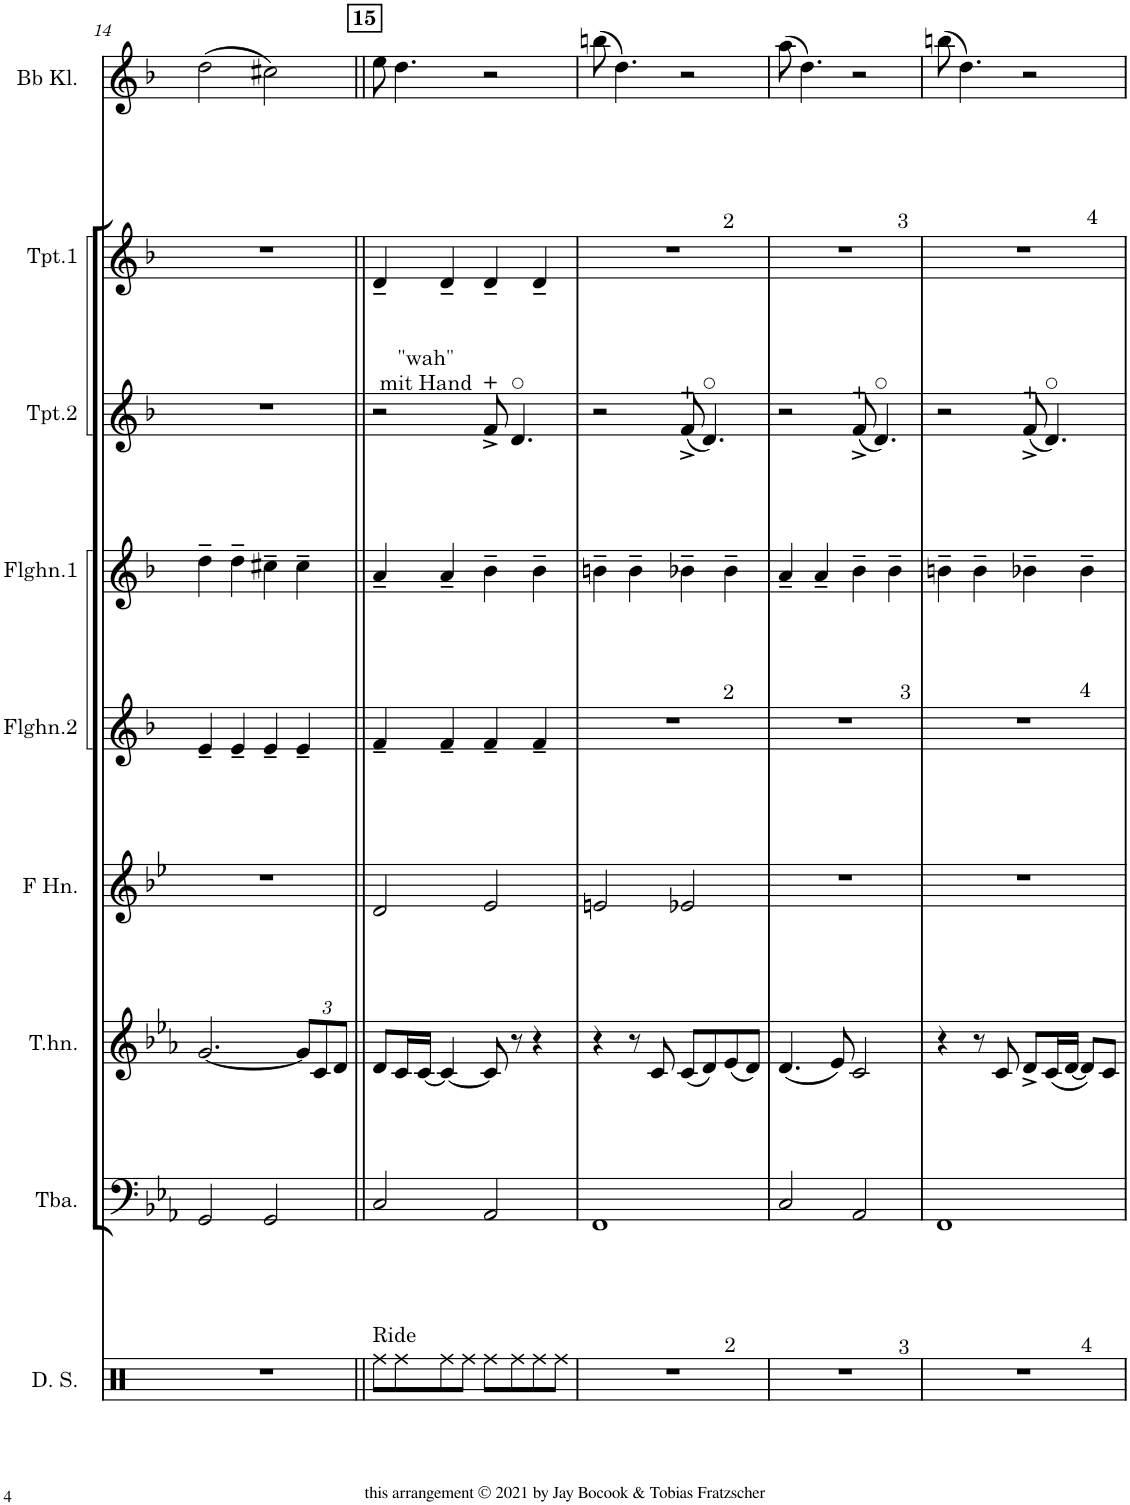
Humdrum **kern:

**kern	**kern	**kern	**kern	**kern	**kern	**kern	**kern	**kern
*part9	*part8	*part7	*part6	*part5	*part4	*part3	*part2	*part1
*staff9	*staff8	*staff7	*staff6	*staff5	*staff4	*staff3	*staff2	*staff1
*I"Drum Set	*I"Tuba	*I"Tenorhorn	*I"Horn in F	*I"Flügelhorn 2	*I"Flügelhorn 1	*I"Trompete 2	*I"Trompete 1	*I"Klarinette
*I'D. S.	*I'Tba.	*I'T.hn.	*	*I'Flghn.2	*I'Flghn.1	*I'Tpt.2	*I'Tpt.1	*
!!LO:PB:g=z
*clefX	*clefF4	*clefG2	*clefG2	*clefG2	*clefG2	*clefG2	*clefG2	*clefG2
*	*	*Trd4c7	*Trd4c7	*Trd1c2	*Trd1c2	*Trd1c2	*Trd1c2	*Trd1c2
*k[]	*k[b-e-a-]	*k[b-e-a-]	*k[b-e-]	*k[b-]	*k[b-]	*k[b-]	*k[b-]	*k[b-]
*M4/4	*M4/4	*M4/4	*M4/4	*M4/4	*M4/4	*M4/4	*M4/4	*M4/4
*met(c)	*met(c)	*met(c)	*met(c)	*met(c)	*met(c)	*met(c)	*met(c)	*met(c)
=14	=14	=14	=14	=14	=14	=14	=14	=14
1r	2GG/	[2.g/	1r	4e~</	4dd~>\	1r	1r	(2dd\
.	.	.	.	4e~</	4dd~>\	.	.	.
.	2GG/	.	.	4e~</	4cc#X~>\	.	.	2cc#X\)
*	*	*Xbrackettup	*	*	*	*	*	*
.	.	12g/L]	.	4e~</	4cc#~>\	.	.	.
.	.	12c/	.	.	.	.	.	.
.	.	12d/J	.	.	.	.	.	.
!!LO:REH:place=s1:a:B:cj:t=15
=15||	=15||	=15||	=15||	=15||	=15||	=15||	=15||	=15||
!	!	!	!	!	!	!LO:TX:a:t="wah"	!	!
!	!	!	!	!	!	!LO:TX:a:t=mit Hand	!	!
!LO:TX:a:t=Ride	!	!	!	!	!	!	!	!
8Rff\L	2C/	8d/L	2d/	4f~</	4a~</	2r	4d~</	8ee\
8Rff\	.	16c/L	.	.	.	.	.	4.dd\
.	.	[16c/JJ	.	.	.	.	.	.
8Rff\	.	4c/_	.	4f~</	4a~</	.	4d~</	.
8Rff\J	.	.	.	.	.	.	.	.
8Rff\L	2AA-/	8c/]	2e-/	4f~</	4b-~>\	8f^</	4d~</	2r
8Rff\	.	8r	.	.	.	4.d/	.	.
8Rff\	.	4r	.	4f~</	4b-~>\	.	4d~</	.
8Rff\J	.	.	.	.	.	.	.	.
=16	=16	=16	=16	=16	=16	=16	=16	=16
!	!	!	!	!	!	!	!LO:TX:a:t=2	!
!	!	!	!	!LO:TX:a:t=2	!	!	!	!
!LO:TX:a:t=2	!	!	!	!	!	!	!	!
1r	1FF	4r	2en/	1r	4bn~>\	2r	1r	(8bbn\
.	.	.	.	.	.	.	.	4.dd\)
.	.	8r	.	.	4b~>\	.	.	.
.	.	8c/	.	.	.	.	.	.
.	.	(8c/L	2e-X/	.	4b-X~>\	(8f^</	.	2r
.	.	8d/)	.	.	.	4.d/)	.	.
.	.	(8e-/	.	.	4b-~>\	.	.	.
.	.	8d/J)	.	.	.	.	.	.
=17	=17	=17	=17	=17	=17	=17	=17	=17
!	!	!	!	!	!	!	!LO:TX:a:t=3	!
!	!	!	!	!LO:TX:a:t=3	!	!	!	!
!LO:TX:a:t=3	!	!	!	!	!	!	!	!
1r	2C/	(4.d/	1r	1r	4a~</	2r	1r	(8aa\
.	.	.	.	.	.	.	.	4.dd\)
.	.	.	.	.	4a~</	.	.	.
.	.	8e-/)	.	.	.	.	.	.
.	2AA-/	2c/	.	.	4b-~>\	(8f^</	.	2r
.	.	.	.	.	.	4.d/)	.	.
.	.	.	.	.	4b-~>\	.	.	.
=18	=18	=18	=18	=18	=18	=18	=18	=18
!	!	!	!	!	!	!	!LO:TX:a:t=4	!
!	!	!	!	!LO:TX:a:t=4	!	!	!	!
!LO:TX:a:t=4	!	!	!	!	!	!	!	!
1r	1FF	4r	1r	1r	4bn~>\	2r	1r	(8bbn\
.	.	.	.	.	.	.	.	4.dd\)
.	.	8r	.	.	4b~>\	.	.	.
.	.	8c/	.	.	.	.	.	.
.	.	8d^</L	.	.	4b-X~>\	(8f^</	.	2r
.	.	(16c/L	.	.	.	4.d/)	.	.
.	.	[16d/JJ	.	.	.	.	.	.
.	.	8d/L])	.	.	4b-~>\	.	.	.
.	.	8c/J	.	.	.	.	.	.
=	=	=	=	=	=	=	=	=
*-	*-	*-	*-	*-	*-	*-	*-	*-
